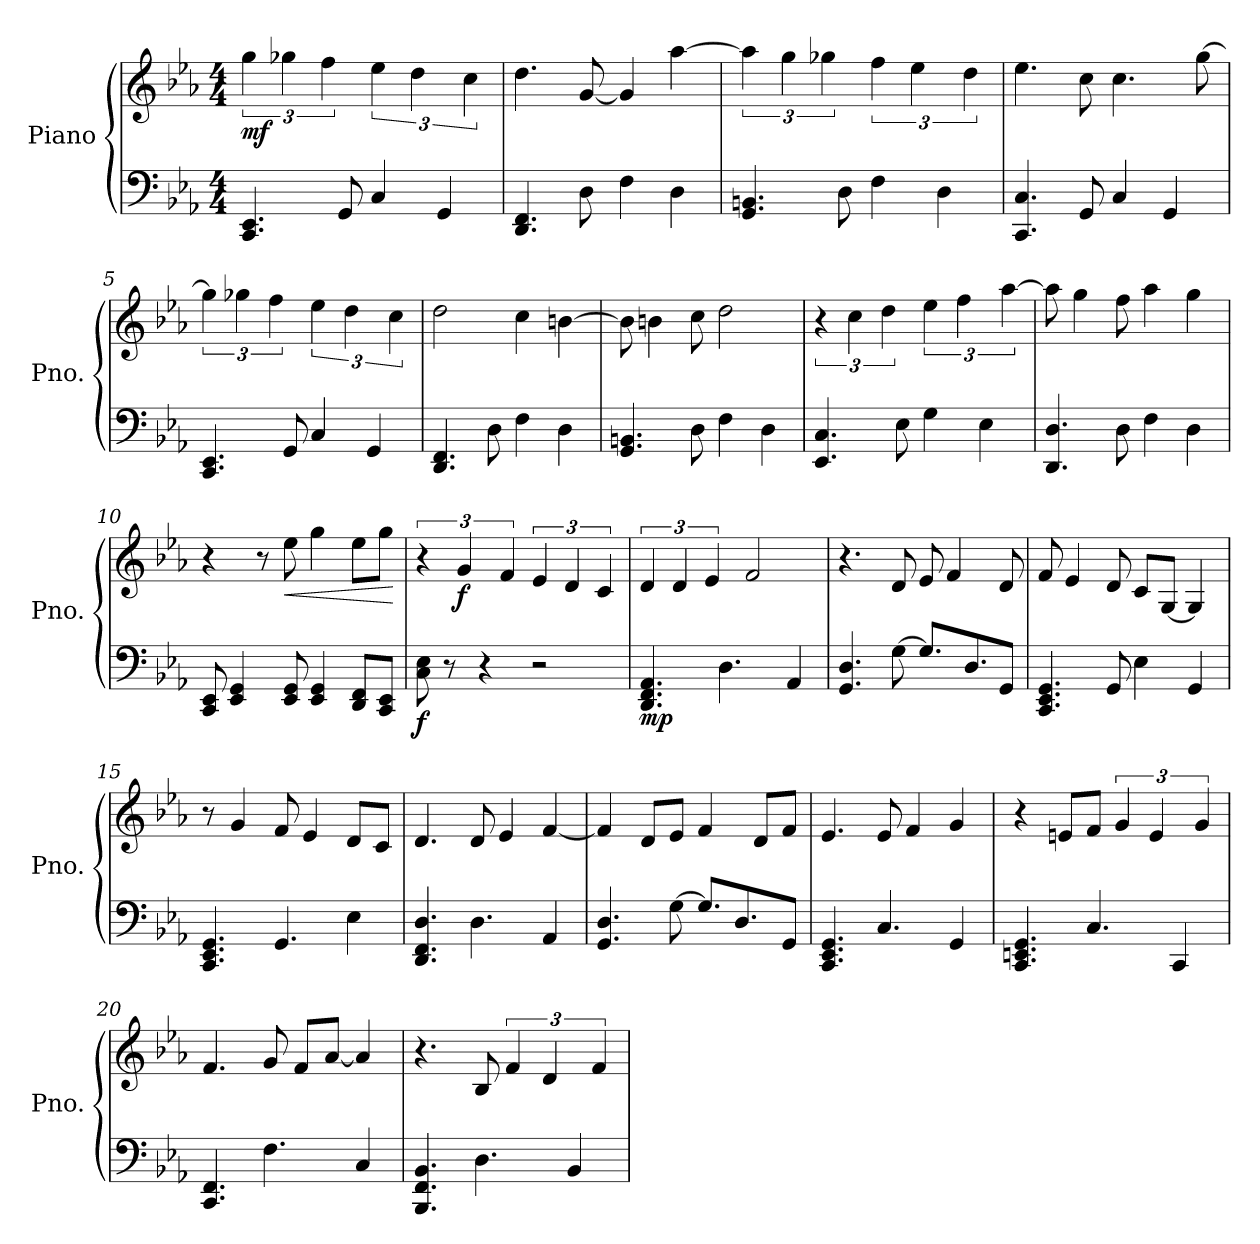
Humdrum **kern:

**kern	**kern	**dynam
*part1	*part1	*part1
*staff2	*staff1	*staff1/2
*I"Piano	*	*
*I'Pno.	*	*
*clefF4	*clefG2	*
*k[b-e-a-]	*k[b-e-a-]	*
*M4/4	*M4/4	*
=1	=1	=1
!	!	!LO:DY:b
4.CC/ 4.EE-/	6gg\	mf
.	6gg-X\	.
.	6ff\	.
8GG/	.	.
4C/	6ee-\	.
.	6dd\	.
4GG/	.	.
.	6cc\	.
=2	=2	=2
4.DD/ 4.FF/	4.dd\	.
8D\	[8g/	.
4F\	4g/]	.
4D\	[4aa-\	.
=3	=3	=3
4.GG/ 4.BBn/	6aa-\]	.
.	6gg\	.
.	6gg-X\	.
8D\	.	.
4F\	6ff\	.
.	6ee-\	.
4D\	.	.
.	6dd\	.
=4	=4	=4
4.CC/ 4.C/	4.ee-\	.
8GG/	8cc\	.
4C/	4.cc\	.
4GG/	.	.
.	[8gg\	.
=5	=5	=5
4.CC/ 4.EE-/	6gg\]	.
.	6gg-X\	.
.	6ff\	.
8GG/	.	.
4C/	6ee-\	.
.	6dd\	.
4GG/	.	.
.	6cc\	.
=6	=6	=6
4.DD/ 4.FF/	2dd\	.
8D\	.	.
4F\	4cc\	.
4D\	[4bn\	.
!!LO:LB:g=z
=7	=7	=7
4.GG/ 4.BBn/	8b\]	.
.	4bn\	.
8D\	8cc\	.
4F\	2dd\	.
4D\	.	.
=8	=8	=8
4.EE-/ 4.C/	6r	.
.	6cc\	.
.	6dd\	.
8E-\	.	.
4G\	6ee-\	.
.	6ff\	.
4E-\	.	.
.	[6aa-\	.
=9	=9	=9
4.DD/ 4.D/	8aa-\]	.
.	4gg\	.
8D\	8ff\	.
4F\	4aa-\	.
4D\	4gg\	.
=10	=10	=10
8CC/ 8EE-/	4r	.
4EE-/ 4GG/	.	.
.	8r	.
!	!	!LO:HP:b
8EE-/ 8GG/	8ee-\	<
4EE-/ 4GG/	4gg\	.
8DD/ 8FF/L	8ee-\L	.
8CC/ 8EE-/J	8gg\J	.
.	.	[
=11	=11	=11
!	!	!LO:DY:b=2
8C\ 8E-\	6r	f
8r	.	.
!	!	!LO:DY:b
.	6g/	f
4r	.	.
.	6f/	.
2r	6e-/	.
.	6d/	.
.	6c/	.
=12	=12	=12
!	!	!LO:DY:b=2
4.DD/ 4.FF/ 4.AA-/	6d/	mp
.	6d/	.
.	6e-/	.
4.D\	.	.
.	2f/	.
4AA-/	.	.
!!LO:LB:g=z
=13	=13	=13
4.GG/ 4.D/	4.r	.
[8G\	8d/	.
8.G/L]	8e-/	.
.	4f/	.
8.D/	.	.
8GG/J	8d/	.
=14	=14	=14
4.CC/ 4.EE-/ 4.GG/	8f/	.
.	4e-/	.
8GG/	8d/	.
4E-\	8c/L	.
.	[8G/J	.
4GG/	4G/]	.
=15	=15	=15
4.CC/ 4.EE-/ 4.GG/	8r	.
.	4g/	.
4.GG/	8f/	.
.	4e-/	.
4E-\	8d/L	.
.	8c/J	.
=16	=16	=16
4.DD/ 4.FF/ 4.D/	4.d/	.
4.D\	8d/	.
.	4e-/	.
4AA-/	[4f/	.
=17	=17	=17
4.GG/ 4.D/	4f/]	.
.	8d/L	.
[8G\	8e-/J	.
8.G/L]	4f/	.
8.D/	.	.
.	8d/L	.
8GG/J	8f/J	.
=18	=18	=18
4.CC/ 4.EE-/ 4.GG/	4.e-/	.
4.C/	8e-/	.
.	4f/	.
4GG/	4g/	.
!!LO:LB:g=z
=19	=19	=19
4.CC/ 4.EEn/ 4.GG/	4r	.
.	8en/L	.
4.C/	8f/J	.
.	6g/	.
.	6e/	.
4CC/	.	.
.	6g/	.
=20	=20	=20
4.CC/ 4.FF/	4.f/	.
4.F\	8g/	.
.	8f/L	.
.	[8a-/J	.
4C/	4a-/]	.
=21	=21	=21
4.BBB-/ 4.FF/ 4.BB-/	4.r	.
4.D\	8B-/	.
.	6f/	.
.	6d/	.
4BB-/	.	.
.	6f/	.
=	=	=
*-	*-	*-
